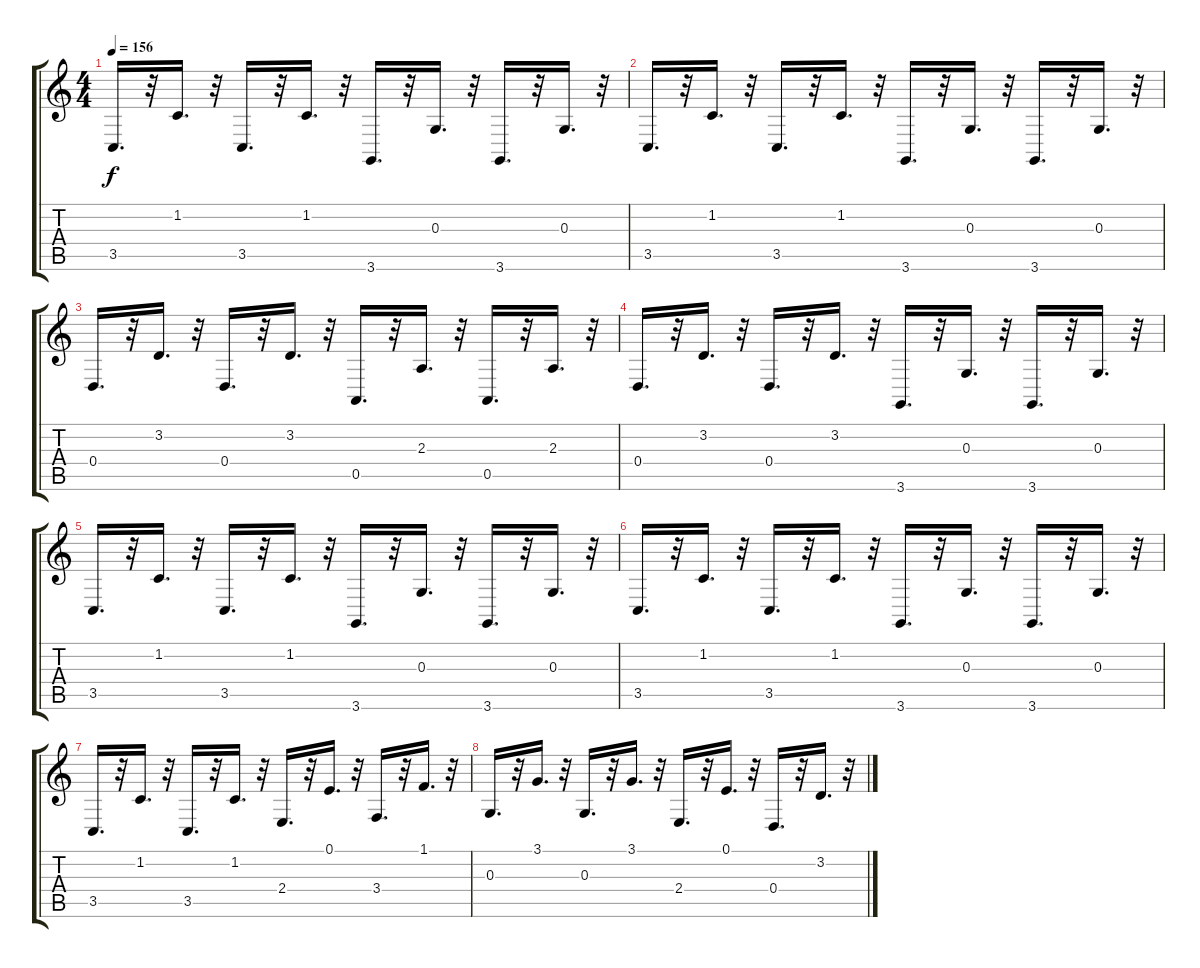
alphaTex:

\track "" {instrument pizzicatostrings}
\staff {score tabs}
\tuning (E4 B3 G3 D3 A2 E2) {hide}
\ts (4 4)
\tempo 156
\clef g2
\ks c
3.5.16{d dy f} r.32 1.2.16{d} r.32 3.5.16{d} r.32 1.2.16{d} r.32 3.6.16{d} r.32 0.3.16{d} r.32 3.6.16{d} r.32 0.3.16{d} r.32 |
3.5.16{d} r.32 1.2.16{d} r.32 3.5.16{d} r.32 1.2.16{d} r.32 3.6.16{d} r.32 0.3.16{d} r.32 3.6.16{d} r.32 0.3.16{d} r.32 |
0.4.16{d} r.32 3.2.16{d} r.32 0.4.16{d} r.32 3.2.16{d} r.32 0.5.16{d} r.32 2.3.16{d} r.32 0.5.16{d} r.32 2.3.16{d} r.32 |
0.4.16{d} r.32 3.2.16{d} r.32 0.4.16{d} r.32 3.2.16{d} r.32 3.6.16{d} r.32 0.3.16{d} r.32 3.6.16{d} r.32 0.3.16{d} r.32 |
3.5.16{d} r.32 1.2.16{d} r.32 3.5.16{d} r.32 1.2.16{d} r.32 3.6.16{d} r.32 0.3.16{d} r.32 3.6.16{d} r.32 0.3.16{d} r.32 |
3.5.16{d} r.32 1.2.16{d} r.32 3.5.16{d} r.32 1.2.16{d} r.32 3.6.16{d} r.32 0.3.16{d} r.32 3.6.16{d} r.32 0.3.16{d} r.32 |
3.5.16{d} r.32 1.2.16{d} r.32 3.5.16{d} r.32 1.2.16{d} r.32 2.4.16{d} r.32 0.1.16{d} r.32 3.4.16{d} r.32 1.1.16{d} r.32 |
0.3.16{d} r.32 3.1.16{d} r.32 0.3.16{d} r.32 3.1.16{d} r.32 2.4.16{d} r.32 0.1.16{d} r.32 0.4.16{d} r.32 3.2.16{d} r.32
